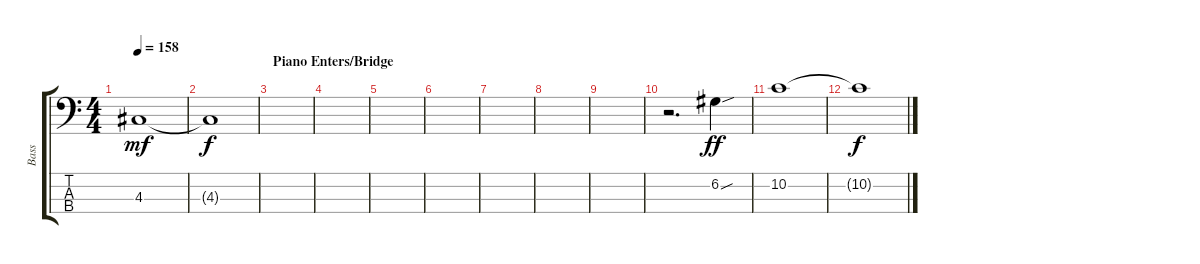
\track ("Bass" "Bass") {instrument acousticbass}
\staff {score tabs}
\tuning (G2 D2 A1 E1) {hide}
\ts (4 4)
\tempo 158
\clef f4
\ks c
4.3.1{dy mf} |
4.3{t}.1{dy f} |
\section ("" "Piano Enters/Bridge")
|
|
|
|
|
|
|
r.2{d} 6.2{sou}.4{dy ff} |
10.2.1 |
10.2{t}.1{dy f}
